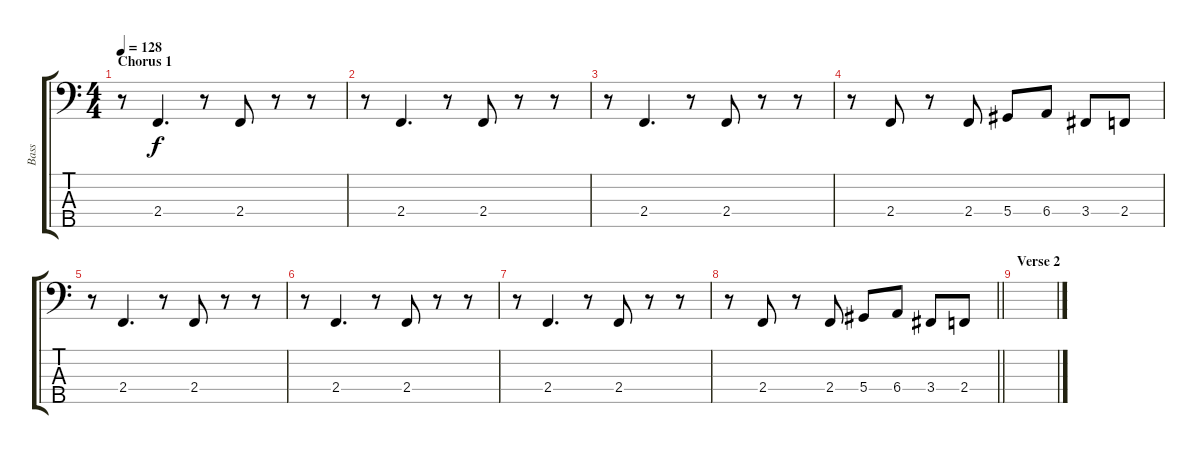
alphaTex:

\track ("Bass" "Bass") {instrument electricbassfinger}
\staff {score tabs}
\tuning (Gb2 Db2 Ab1 Eb1 Ab0) {hide}
\ts (4 4)
\section ("" "Chorus 1")
\tempo 128
\clef f4
\ks c
r.8{dy f} 2.4.4{d} r.8 2.4.8 r.8 r.8 |
r.8 2.4.4{d} r.8 2.4.8 r.8 r.8 |
r.8 2.4.4{d} r.8 2.4.8 r.8 r.8 |
r.8 2.4.8 r.8 2.4.8 5.4.8 6.4.8 3.4.8 2.4.8 |
r.8 2.4.4{d} r.8 2.4.8 r.8 r.8 |
r.8 2.4.4{d} r.8 2.4.8 r.8 r.8 |
r.8 2.4.4{d} r.8 2.4.8 r.8 r.8 |
\barLineRight lightlight
r.8 2.4.8 r.8 2.4.8 5.4.8 6.4.8 3.4.8 2.4.8 |
\section ("" "Verse 2")
